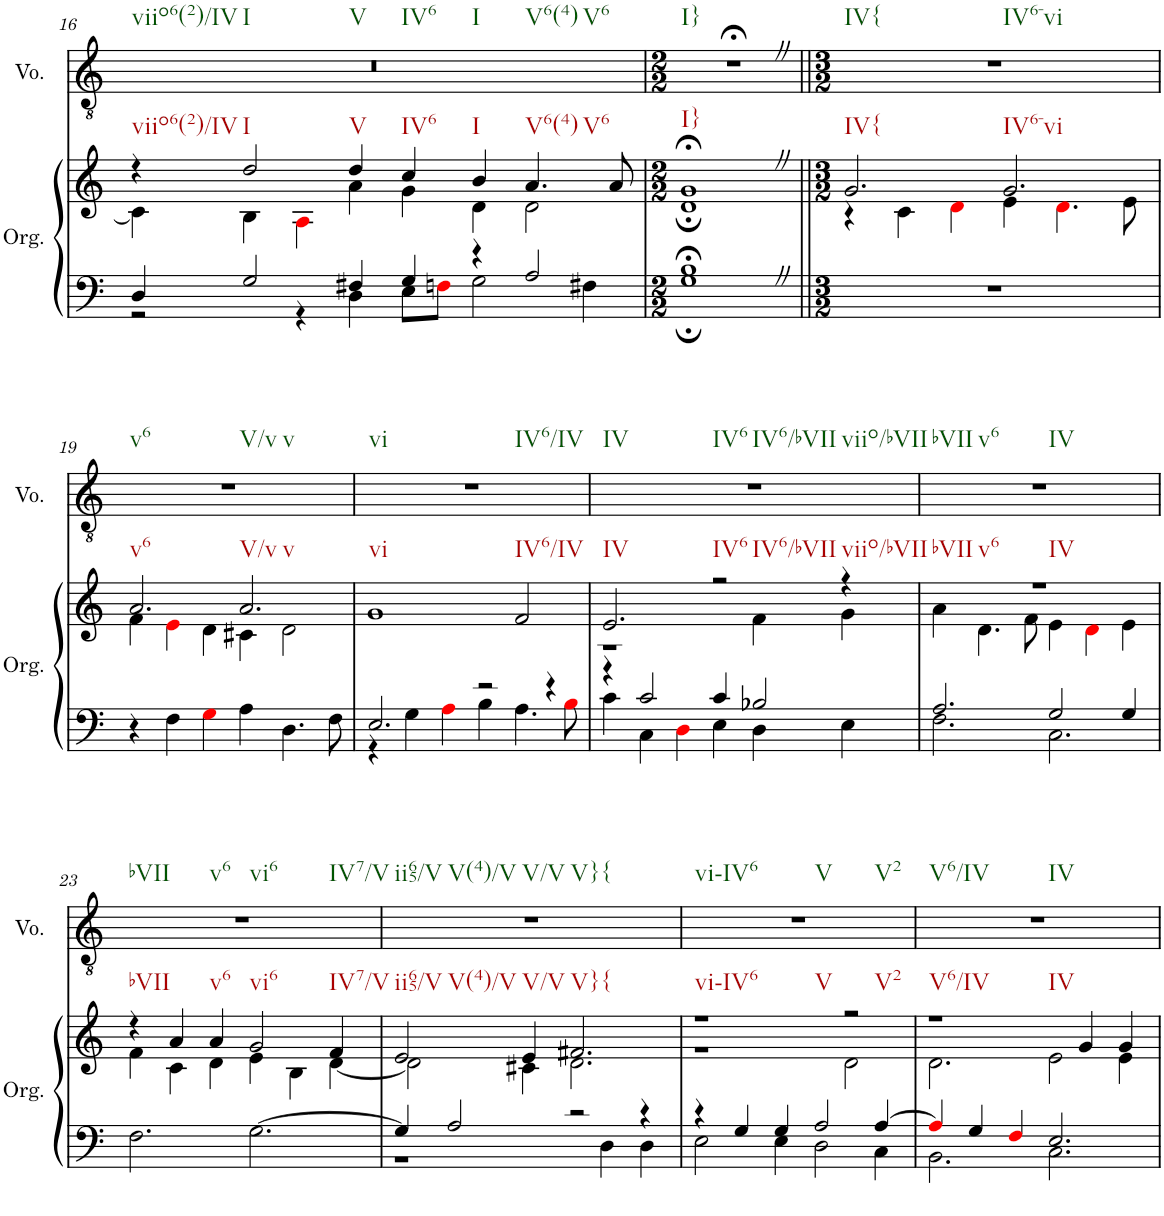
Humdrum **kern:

**kern	**kern	**kern
*part2	*part2	*part1
*staff3	*staff2	*staff1
*I"Organ	*	*I"Voice
*I'Org.	*	*I'Vo.
!!LO:PB:g=z
*clefF4	*clefG2	*clefGv2
*k[]	*k[]	*k[]
*M4/2	*M4/2	*M4/2
=16	=16	=16
*^	*^	*
!	!	!	!	!LO:TX:b:t=viio6(2)/IV
!	!	!	!	!LO:TX:b:t=I
!	!	!	!	!LO:TX:b:t=V
!	!	!	!	!LO:TX:b:t=IV6
!	!	!	!	!LO:TX:b:t=I
!	!	!	!	!LO:TX:b:t=V6(4)
!	!	!	!	!LO:TX:b:t=V6
!	!	!LO:TX:b:t=viio6(2)/IV	!	!
4D/	2r	4r	4c\]	0r
!	!	!LO:TX:b:t=I	!	!
2G/	.	2dd/	4B\	.
.	4r	.	4Ai\	.
!	!	!LO:TX:b:t=V	!	!
4F#X/	4D\	4dd/	4a\	.
!	!	!LO:TX:b:t=IV6	!	!
4G/	8E\L	4cc/	4g\	.
.	8Fni\J	.	.	.
!	!	!LO:TX:b:t=I	!	!
4r	2G\	4b/	4d\	.
!	!	!LO:TX:b:t=V6(4)	!	!
!	!	!LO:TX:b:t=V6	!	!
2A/	.	4.a/	2d\	.
.	4F#X\	.	.	.
.	.	8a/	.	.
=17	=17	=17	=17	=17
*M2/2	*	*M2/2	*	*M2/2
!	!	!	!	!LO:TX:b:t=I}
!	!	!LO:TX:b:t=I}	!	!
1B;<Z	1G;	1g;<Z	1d;	1r;<
*v	*v	*	*	*
=18||	=18||	=18||	=18||
*M3/2	*M3/2	*	*M3/2
*^	*	*	*
!	!	!	!	!LO:TX:b:t=IV{
!	!	!	!	!LO:TX:b:t=IV6-vi
!	!	!LO:TX:b:t=IV{	!	!
*v	*v	*	*	*
1.r	2.g/	4r	1.r
.	.	4c\	.
.	.	4di\	.
!	!LO:TX:b:t=IV6-vi	!	!
.	2.g/	4e\	.
.	.	4.di\	.
.	.	8e\	.
!!LO:LB:g=z
=19	=19	=19	=19
!	!	!	!LO:TX:b:t=v6
!	!	!	!LO:TX:b:t=V/v
!	!	!	!LO:TX:b:t=v
!	!LO:TX:b:t=v6	!	!
4r	2.a/	4f\	1.r
4F\	.	4ei\	.
4Gi\	.	4d\	.
!	!LO:TX:b:t=V/v	!	!
!	!LO:TX:b:t=v	!	!
4A\	2.a/	4c#X\	.
4.D\	.	2d\	.
8F\	.	.	.
*	*v	*v	*
=20	=20	=20
*^	*	*
!	!	!	!LO:TX:b:t=vi
!	!	!	!LO:TX:b:t=IV6/IV
!	!	!LO:TX:b:t=vi	!
2.E/	4r	1g	1.r
.	4G\	.	.
.	4Ai\	.	.
2r	4B\	.	.
!	!	!LO:TX:b:t=IV6/IV	!
.	4.A\	2f/	.
4r	.	.	.
.	8Bi\	.	.
=21	=21	=21	=21
*	*	*^	*
!	!	!	!	!LO:TX:b:t=IV
!	!	!	!	!LO:TX:b:t=IV6
!	!	!	!	!LO:TX:b:t=IV6/bVII
!	!	!	!	!LO:TX:b:t=viio/bVII
!	!	!LO:TX:b:t=IV	!	!
4r	4c\	2.e/	1r	1.r
2c/	4C\	.	.	.
.	4Di\	.	.	.
!	!	!LO:TX:b:t=IV6	!	!
!	!	!LO:TX:b:t=IV6/bVII	!	!
4c/	4E\	2r	.	.
2B-X/	4D\	.	4f\	.
!	!	!LO:TX:b:t=viio/bVII	!	!
.	4E\	4r	4g\	.
=22	=22	=22	=22	=22
!	!	!	!	!LO:TX:b:t=bVII
!	!	!	!	!LO:TX:b:t=v6
!	!	!	!	!LO:TX:b:t=IV
!	!	!LO:TX:b:t=bVII	!	!
!	!	!LO:TX:b:t=v6	!	!
!	!	!LO:TX:b:t=IV	!	!
2.A/	2.F\	1.r	4a\	1.r
.	.	.	4.d\	.
.	.	.	8f\	.
2G/	2.C\	.	4e\	.
.	.	.	4di\	.
4G/	.	.	4e\	.
*v	*v	*	*	*
!!LO:LB:g=z
=23	=23	=23	=23
!	!	!	!LO:TX:b:t=bVII
!	!	!	!LO:TX:b:t=v6
!	!	!	!LO:TX:b:t=vi6
!	!	!	!LO:TX:b:t=IV7/V
!	!LO:TX:b:t=bVII	!	!
2.F\	4r	4f\	1.r
.	4a/	4c\	.
!	!LO:TX:b:t=v6	!	!
.	4a/	4d\	.
!	!LO:TX:b:t=vi6	!	!
[2.G\	2g/	4e\	.
.	.	4B\	.
!	!LO:TX:b:t=IV7/V	!	!
.	4f/	[4d\	.
=24	=24	=24	=24
*^	*	*	*
!	!	!	!	!LO:TX:b:t=ii65/V
!	!	!	!	!LO:TX:b:t=V(4)/V
!	!	!	!	!LO:TX:b:t=V/V
!	!	!	!	!LO:TX:b:t=V}{
!	!	!LO:TX:b:t=ii65/V	!	!
!	!	!LO:TX:b:t=V(4)/V	!	!
4G/]	1r	2e/	2d\]	1.r
2A/	.	.	.	.
!	!	!LO:TX:b:t=V/V	!	!
.	.	4e/	4c#X\	.
!	!	!LO:TX:b:t=V}{	!	!
2r	.	2.f#X/	2.d\	.
.	4D\	.	.	.
4r	4D\	.	.	.
=25	=25	=25	=25	=25
!	!	!	!	!LO:TX:b:t=vi-IV6
!	!	!	!	!LO:TX:b:t=V
!	!	!	!	!LO:TX:b:t=V2
!	!	!LO:TX:b:t=vi-IV6	!	!
!	!	!LO:TX:b:t=V	!	!
4r	2E\	1r	1r	1.r
4G/	.	.	.	.
4G/	4E\	.	.	.
2A/	2D\	.	.	.
!	!	!LO:TX:b:t=V2	!	!
.	.	2r	2d\	.
[4A/	4C\	.	.	.
=26	=26	=26	=26	=26
!	!	!	!	!LO:TX:b:t=V6/IV
!	!	!	!	!LO:TX:b:t=IV
!	!	!LO:TX:b:t=V6/IV	!	!
!	!	!LO:TX:b:t=IV	!	!
4Ai/]	2.BB\	1r	2.d\	1.r
4G/	.	.	.	.
4Fi/	.	.	.	.
2.E/	2.C\	.	2e\	.
.	.	4g/	.	.
.	.	4g/	4e\	.
*v	*v	*	*	*
*	*v	*v	*
=	=	=
*-	*-	*-
